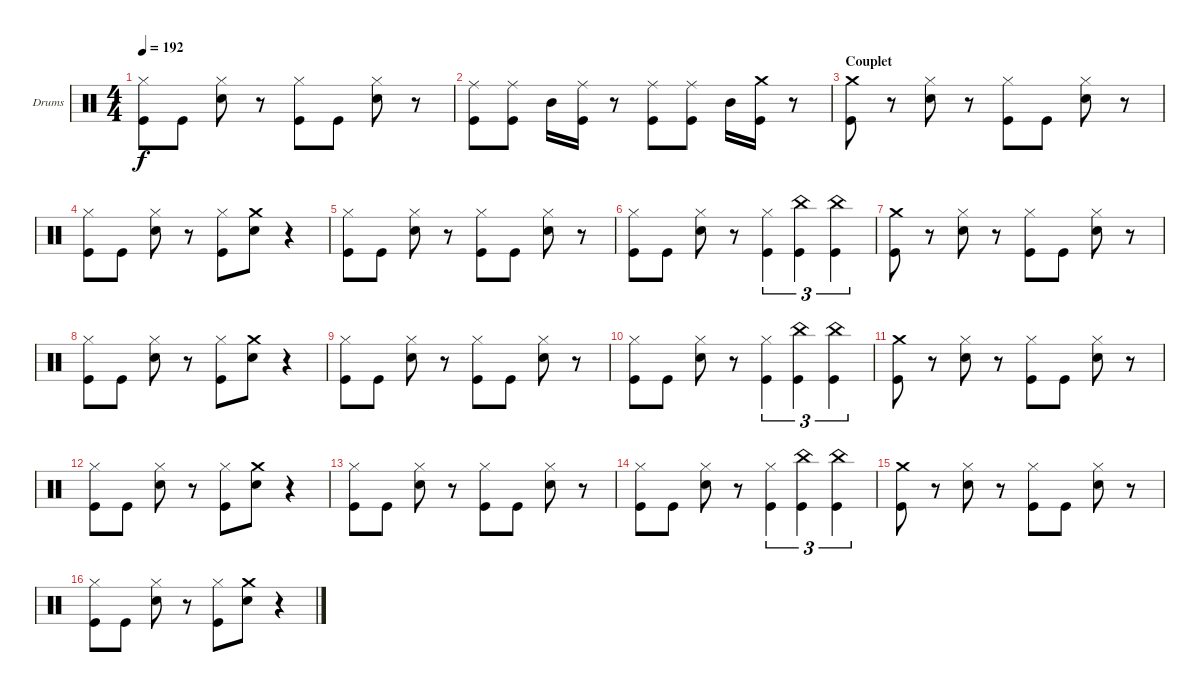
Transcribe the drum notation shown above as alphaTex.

\bracketExtendMode groupsimilarinstruments
\firstSystemTrackNameOrientation horizontal
\otherSystemsTrackNameOrientation horizontal
\track ("Drumkit" "Drums") {instrument percussion}
\staff {score}
\articulation defaults
\ts (4 4)
\tempo 192
\clef neutral
\ks c
("Kick (hit)" "Hi-Hat (closed)").8{dy f} "Kick (hit)".8 ("Snare (hit) 2" "Hi-Hat (closed)").8 r.8 ("Kick (hit)" "Hi-Hat (closed)").8 "Kick (hit)".8 ("Snare (hit) 2" "Hi-Hat (closed)").8 r.8 |
("Kick (hit)" "Ride (middle)").8 ("Kick (hit)" "Ride (middle)").8 "Mid Tom (hit)".16 ("Ride (middle)" "Kick (hit)").16 r.8 ("Ride (middle)" "Kick (hit)").8 ("Ride (middle)" "Kick (hit)").8 "Mid Tom (hit)".16 ("Crash medium (hit)" "Kick (hit)").16 r.8 |
\section ("" "Couplet")
("Kick (hit)" "Crash medium (hit)").8 r.8 ("Hi-Hat (closed)" "Snare (hit) 2").8 r.8 ("Hi-Hat (closed)" "Kick (hit)").8 "Kick (hit)".8 ("Hi-Hat (closed)" "Snare (hit) 2").8 r.8 |
("Kick (hit)" "Hi-Hat (closed)").8 "Kick (hit)".8 ("Snare (hit) 2" "Hi-Hat (closed)").8 r.8 ("Hi-Hat (closed)" "Kick (hit)").8 ("Crash medium (hit)" "Snare (hit) 2").8 r.4 |
("Kick (hit)" "Hi-Hat (closed)").8 "Kick (hit)".8 ("Snare (hit) 2" "Hi-Hat (closed)").8 r.8 ("Kick (hit)" "Hi-Hat (closed)").8 "Kick (hit)".8 ("Snare (hit) 2" "Hi-Hat (closed)").8 r.8 |
("Kick (hit)" "Hi-Hat (closed)").8 "Kick (hit)".8 ("Snare (hit) 2" "Hi-Hat (closed)").8 r.8 ("Hi-Hat (closed)" "Kick (hit)").4{tu (3 2)} ("China (hit)" "Kick (hit)").4{tu (3 2)} ("China (hit)" "Kick (hit)").4{tu (3 2)} |
("Kick (hit)" "Crash medium (hit)").8 r.8 ("Hi-Hat (closed)" "Snare (hit) 2").8 r.8 ("Hi-Hat (closed)" "Kick (hit)").8 "Kick (hit)".8 ("Hi-Hat (closed)" "Snare (hit) 2").8 r.8 |
("Kick (hit)" "Hi-Hat (closed)").8 "Kick (hit)".8 ("Snare (hit) 2" "Hi-Hat (closed)").8 r.8 ("Hi-Hat (closed)" "Kick (hit)").8 ("Crash medium (hit)" "Snare (hit) 2").8 r.4 |
("Kick (hit)" "Hi-Hat (closed)").8 "Kick (hit)".8 ("Snare (hit) 2" "Hi-Hat (closed)").8 r.8 ("Kick (hit)" "Hi-Hat (closed)").8 "Kick (hit)".8 ("Snare (hit) 2" "Hi-Hat (closed)").8 r.8 |
("Kick (hit)" "Hi-Hat (closed)").8 "Kick (hit)".8 ("Snare (hit) 2" "Hi-Hat (closed)").8 r.8 ("Hi-Hat (closed)" "Kick (hit)").4{tu (3 2)} ("China (hit)" "Kick (hit)").4{tu (3 2)} ("China (hit)" "Kick (hit)").4{tu (3 2)} |
("Kick (hit)" "Crash medium (hit)").8 r.8 ("Hi-Hat (closed)" "Snare (hit) 2").8 r.8 ("Hi-Hat (closed)" "Kick (hit)").8 "Kick (hit)".8 ("Hi-Hat (closed)" "Snare (hit) 2").8 r.8 |
("Kick (hit)" "Hi-Hat (closed)").8 "Kick (hit)".8 ("Snare (hit) 2" "Hi-Hat (closed)").8 r.8 ("Hi-Hat (closed)" "Kick (hit)").8 ("Crash medium (hit)" "Snare (hit) 2").8 r.4 |
("Kick (hit)" "Hi-Hat (closed)").8 "Kick (hit)".8 ("Snare (hit) 2" "Hi-Hat (closed)").8 r.8 ("Kick (hit)" "Hi-Hat (closed)").8 "Kick (hit)".8 ("Snare (hit) 2" "Hi-Hat (closed)").8 r.8 |
("Kick (hit)" "Hi-Hat (closed)").8 "Kick (hit)".8 ("Snare (hit) 2" "Hi-Hat (closed)").8 r.8 ("Hi-Hat (closed)" "Kick (hit)").4{tu (3 2)} ("China (hit)" "Kick (hit)").4{tu (3 2)} ("China (hit)" "Kick (hit)").4{tu (3 2)} |
("Kick (hit)" "Crash medium (hit)").8 r.8 ("Hi-Hat (closed)" "Snare (hit) 2").8 r.8 ("Hi-Hat (closed)" "Kick (hit)").8 "Kick (hit)".8 ("Hi-Hat (closed)" "Snare (hit) 2").8 r.8 |
("Kick (hit)" "Hi-Hat (closed)").8 "Kick (hit)".8 ("Snare (hit) 2" "Hi-Hat (closed)").8 r.8 ("Hi-Hat (closed)" "Kick (hit)").8 ("Crash medium (hit)" "Snare (hit) 2").8 r.4
